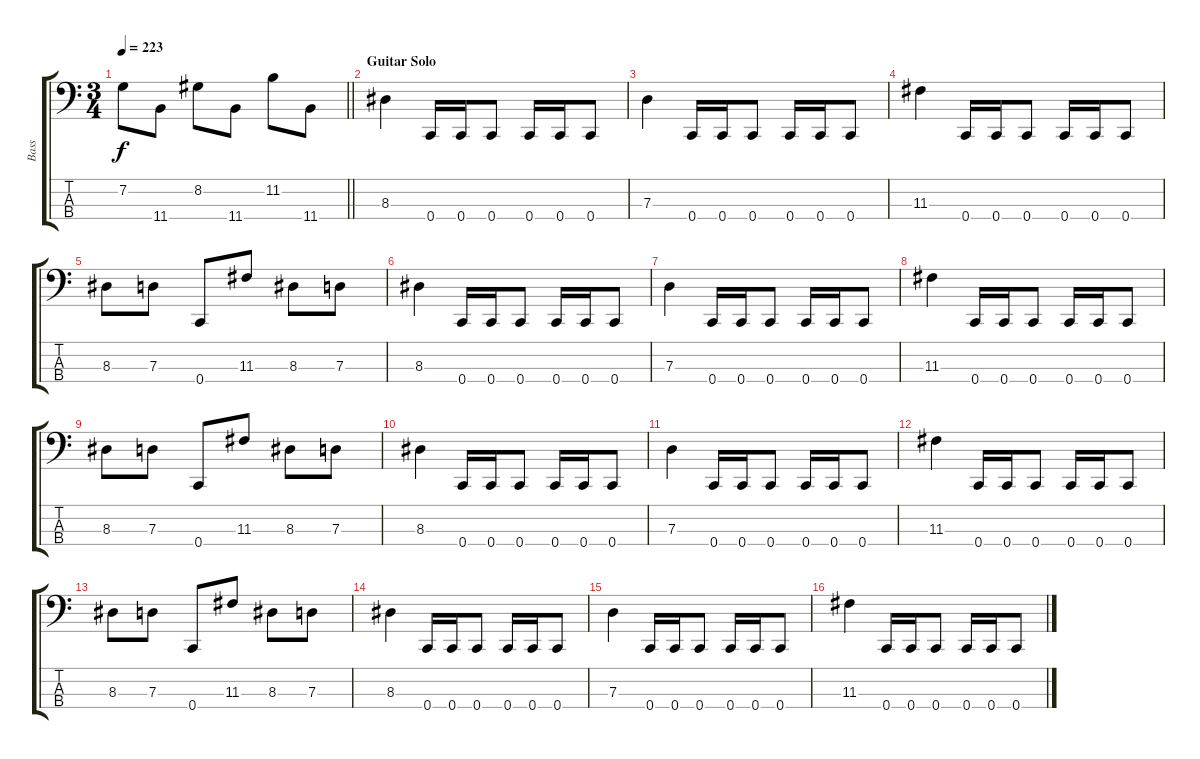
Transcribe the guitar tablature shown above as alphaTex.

\track ("Bass" "Bass") {instrument electricbasspick}
\staff {score tabs}
\tuning (F2 C2 G1 C1) {hide}
\ts (3 4)
\tempo 223
\clef f4
\barLineRight lightlight
\ks c
7.2.8{dy f} 11.4.8 8.2.8 11.4.8 11.2.8 11.4.8 |
\section ("" "Guitar Solo")
8.3.4 0.4.16 0.4.16 0.4.8 0.4.16 0.4.16 0.4.8 |
7.3.4 0.4.16 0.4.16 0.4.8 0.4.16 0.4.16 0.4.8 |
11.3.4 0.4.16 0.4.16 0.4.8 0.4.16 0.4.16 0.4.8 |
8.3.8 7.3.8 0.4.8 11.3.8 8.3.8 7.3.8 |
8.3.4 0.4.16 0.4.16 0.4.8 0.4.16 0.4.16 0.4.8 |
7.3.4 0.4.16 0.4.16 0.4.8 0.4.16 0.4.16 0.4.8 |
11.3.4 0.4.16 0.4.16 0.4.8 0.4.16 0.4.16 0.4.8 |
8.3.8 7.3.8 0.4.8 11.3.8 8.3.8 7.3.8 |
8.3.4 0.4.16 0.4.16 0.4.8 0.4.16 0.4.16 0.4.8 |
7.3.4 0.4.16 0.4.16 0.4.8 0.4.16 0.4.16 0.4.8 |
11.3.4 0.4.16 0.4.16 0.4.8 0.4.16 0.4.16 0.4.8 |
8.3.8 7.3.8 0.4.8 11.3.8 8.3.8 7.3.8 |
8.3.4 0.4.16 0.4.16 0.4.8 0.4.16 0.4.16 0.4.8 |
7.3.4 0.4.16 0.4.16 0.4.8 0.4.16 0.4.16 0.4.8 |
11.3.4 0.4.16 0.4.16 0.4.8 0.4.16 0.4.16 0.4.8
